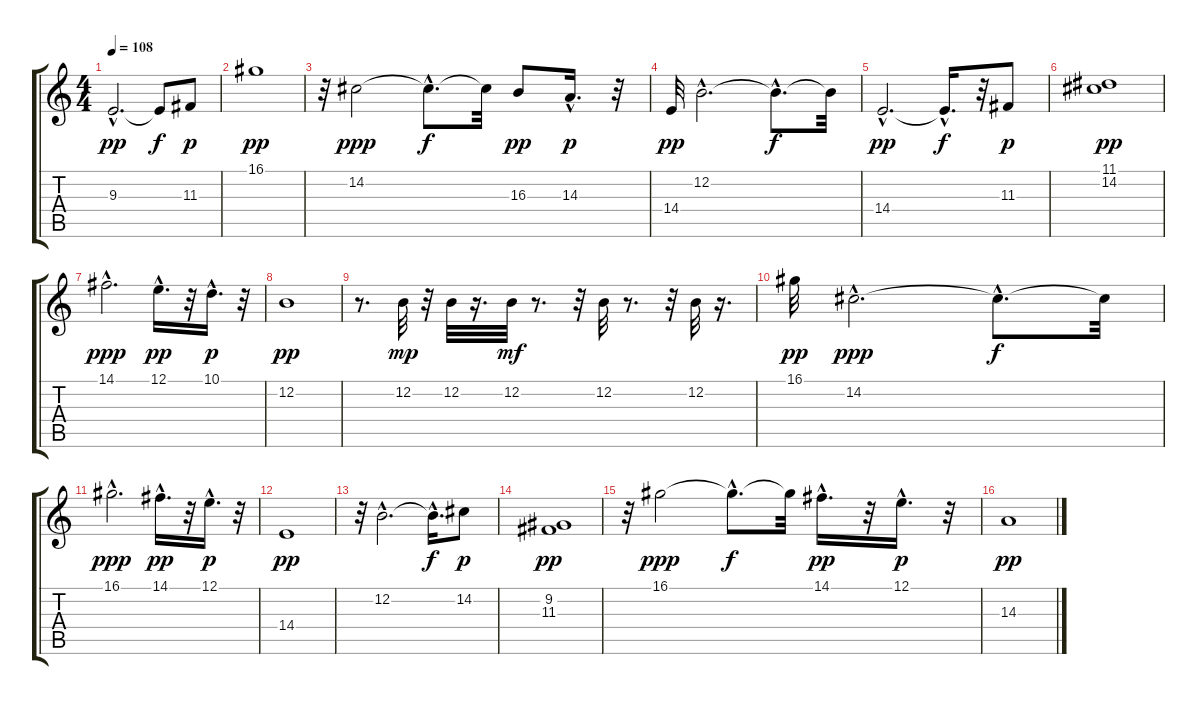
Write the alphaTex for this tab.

\track "" {instrument stringensemble2}
\staff {score tabs}
\tuning (E4 B3 G3 D3 A2 E2) {hide}
\ts (4 4)
\tempo 108
\clef g2
\ks c
9.3{hac}.2{d dy pp} 9.3{t}.8{dy f} 11.3.8{dy p} |
16.1.1{dy pp} |
r.32 14.2.2{dy ppp} 14.2{hac t}.8{d dy f} 14.2{t}.32 16.3.8{dy pp} 14.3{hac}.16{d dy p} r.32 |
14.4.32{dy pp} 12.2{hac}.2{d} 12.2{hac t}.8{d dy f} 12.2{t}.32 |
14.4{hac}.2{d dy pp} 14.4{hac t}.16{d dy f} r.32 11.3.8{dy p} |
(11.1 14.2).1{dy pp} |
14.1{hac}.2{d dy ppp} 12.1{hac}.16{d dy pp} r.32 10.1{hac}.16{d dy p} r.32 |
12.2.1{dy pp} |
r.8{d} 12.2.32{dy mp} r.32 12.2.32 r.16{d} 12.2.32{dy mf} r.8{d} r.32 12.2.32 r.8{d} r.32 12.2.32 r.16{d} |
16.1.32{dy pp} 14.2{hac}.2{d dy ppp} 14.2{hac t}.8{d dy f} 14.2{t}.32 |
16.1{hac}.2{d dy ppp} 14.1{hac}.16{d dy pp} r.32 12.1{hac}.16{d dy p} r.32 |
14.4.1{dy pp} |
r.32 12.2{hac}.2{d} 12.2{hac t}.16{d dy f} 14.2.8{dy p} |
(9.2 11.3).1{dy pp} |
r.32 16.1.2{dy ppp} 16.1{hac t}.8{d dy f} 16.1{t}.32 14.1{hac}.16{d dy pp} r.32 12.1{hac}.16{d dy p} r.32 |
14.3.1{dy pp}
